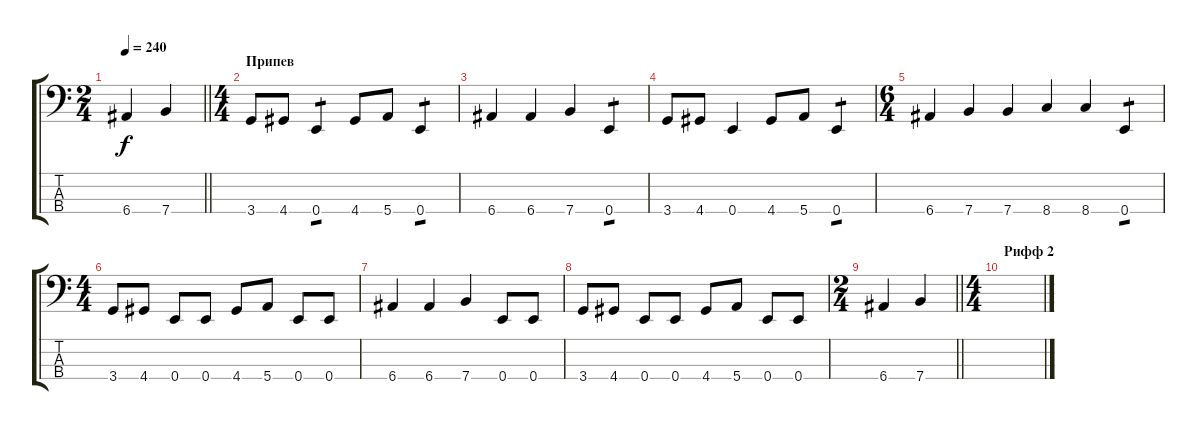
\track "" {instrument electricbasspick}
\staff {score tabs}
\tuning (G2 D2 A1 E1) {hide}
\ts (2 4)
\tempo 240
\clef f4
\barLineRight lightlight
\ks c
6.4.4{dy f} 7.4.4 |
\ts (4 4)
\section ("" "Припев")
3.4.8 4.4.8 0.4.4{tp 1} 4.4.8 5.4.8 0.4.4{tp 1} |
6.4.4 6.4.4 7.4.4 0.4.4{tp 1} |
3.4.8 4.4.8 0.4.4 4.4.8 5.4.8 0.4.4{tp 1} |
\ts (6 4)
6.4.4 7.4.4 7.4.4 8.4.4 8.4.4 0.4.4{tp 1} |
\ts (4 4)
3.4.8 4.4.8 0.4.8 0.4.8 4.4.8 5.4.8 0.4.8 0.4.8 |
6.4.4 6.4.4 7.4.4 0.4.8 0.4.8 |
3.4.8 4.4.8 0.4.8 0.4.8 4.4.8 5.4.8 0.4.8 0.4.8 |
\ts (2 4)
\barLineRight lightlight
6.4.4 7.4.4 |
\ts (4 4)
\section ("" "Рифф 2")
